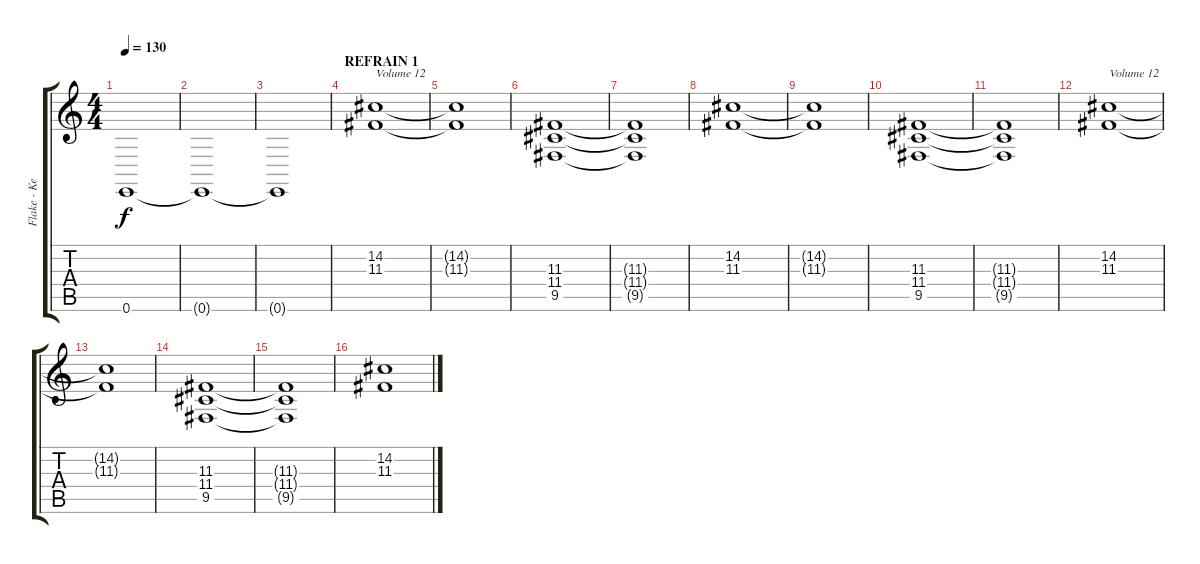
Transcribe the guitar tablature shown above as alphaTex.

\track ("Flake - Keys" "Flake - Ke") {instrument stringensemble1}
\staff {score tabs}
\tuning (E4 B3 G3 D3 A2 E2) {hide}
\ts (4 4)
\tempo 130
\clef g2
\ks c
0.6{t}.1{dy f} |
0.6{t}.1 |
0.6{t}.1 |
\section ("" "REFRAIN 1")
(14.2 11.3).1{txt "Volume 12" volume 12} |
(14.2{t} 11.3{t}).1 |
(11.3 11.4 9.5).1 |
(11.3{t} 11.4{t} 9.5{t}).1 |
(14.2 11.3).1 |
(14.2{t} 11.3{t}).1 |
(11.3 11.4 9.5).1 |
(11.3{t} 11.4{t} 9.5{t}).1 |
(14.2 11.3).1{txt "Volume 12" volume 12} |
(14.2{t} 11.3{t}).1 |
(11.3 11.4 9.5).1 |
(11.3{t} 11.4{t} 9.5{t}).1 |
(14.2 11.3).1
